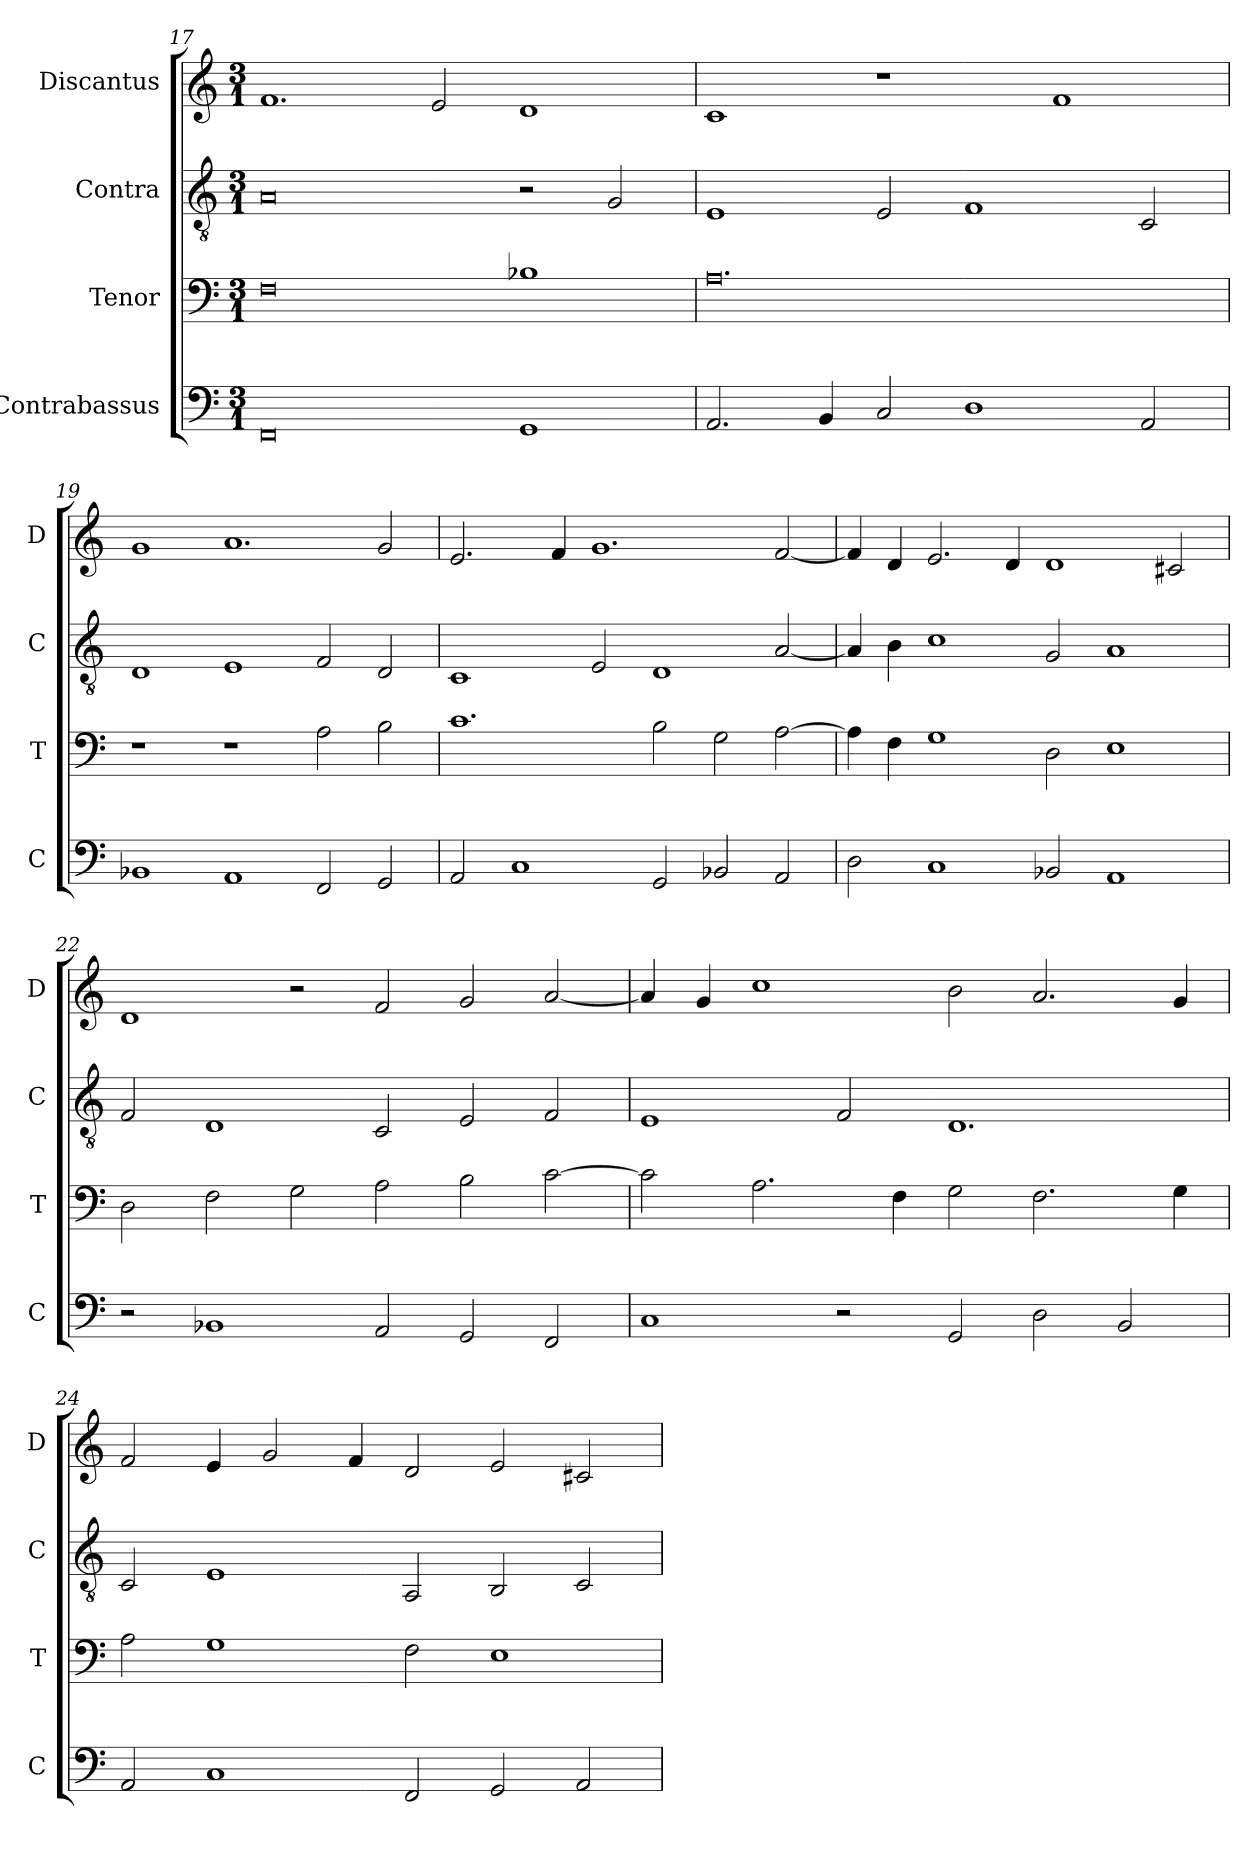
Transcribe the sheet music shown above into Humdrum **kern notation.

**kern	**kern	**kern	**kern
*part4	*part3	*part2	*part1
*staff4	*staff3	*staff2	*staff1
*I"Contrabassus	*I"Tenor	*I"Contra	*I"Discantus
*I'C	*I'T	*I'C	*I'D
*clefF4	*clefF4	*clefGv2	*clefG2
*k[]	*k[]	*k[]	*k[]
*M3/1	*M3/1	*M3/1	*M3/1
=17	=17	=17	=17
0FF	0F	0A	1.f
.	.	.	2e/
1GG	1B-X	2r	1d
.	.	2G/	.
=18	=18	=18	=18
2.AA/	0.A	1E	1c
4BB/	.	.	.
2C/	.	2E/	1r
1D	.	1F	.
.	.	.	1f
2AA/	.	2C/	.
=19	=19	=19	=19
1BB-X	1r	1D	1g
1AA	1r	1E	1.a
2FF/	2A\	2F/	.
2GG/	2B\	2D/	2g/
=20	=20	=20	=20
2AA/	1.c	1C	2.e/
1C	.	.	.
.	.	.	4f/
.	.	2E/	1.g
2GG/	2B\	1D	.
2BB-X/	2G\	.	.
2AA/	[2A\	[2A/	[2f/
=21	=21	=21	=21
2D\	4A\]	4A/]	4f/]
.	4F\	4B\	4d/
1C	1G	1c	2.e/
.	.	.	4d/
2BB-X/	2D\	2G/	1d
1AA	1E	1A	.
.	.	.	2c#X/
=22	=22	=22	=22
2r	2D\	2F/	1d
1BB-X	2F\	1D	.
.	2G\	.	2r
2AA/	2A\	2C/	2f/
2GG/	2B\	2E/	2g/
2FF/	[2c\	2F/	[2a/
=23	=23	=23	=23
1C	2c\]	1E	4a/]
.	.	.	4g/
.	2.A\	.	1cc
2r	.	2F/	.
.	4F\	.	.
2GG/	2G\	1.D	2b\
2D\	2.F\	.	2.a/
2BB/	.	.	.
.	4G\	.	4g/
=24	=24	=24	=24
2AA/	2A\	2C/	2f/
1C	1G	1E	4e/
.	.	.	2g/
.	.	.	4f/
2FF/	2F\	2AA/	2d/
2GG/	1E	2BB/	2e/
2AA/	.	2C/	2c#X/
=	=	=	=
*-	*-	*-	*-
